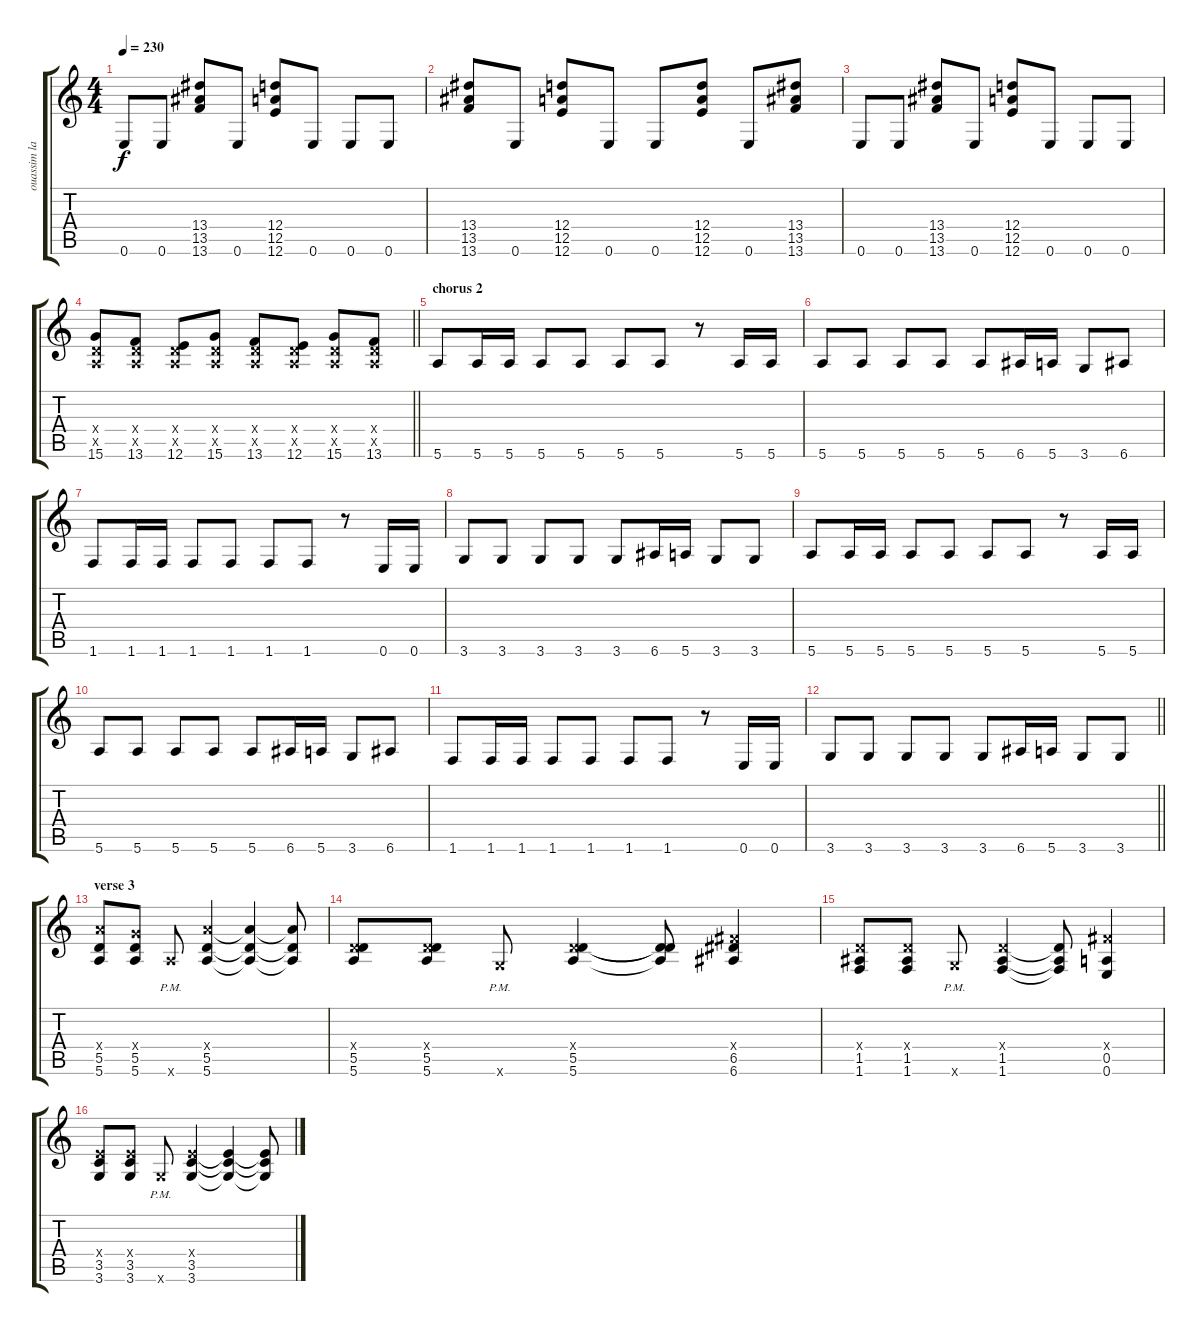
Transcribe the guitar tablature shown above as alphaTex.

\track ("ouassim lahfa" "ouassim la") {instrument distortionguitar}
\staff {score tabs}
\tuning (E4 B3 G3 D3 A2 E2) {hide}
\ts (4 4)
\tempo 230
\clef g2
\ks c
0.6.8{dy f} 0.6.8 (13.4 13.5 13.6).8 0.6.8 (12.4 12.5 12.6).8 0.6.8 0.6.8 0.6.8 |
(13.4 13.5 13.6).8 0.6.8 (12.4 12.5 12.6).8 0.6.8 0.6.8 (12.4 12.5 12.6).8 0.6.8 (13.4 13.5 13.6).8 |
0.6.8 0.6.8 (13.4 13.5 13.6).8 0.6.8 (12.4 12.5 12.6).8 0.6.8 0.6.8 0.6.8 |
\barLineRight lightlight
(0.4{x} 0.5{x} 15.6).8 (0.4{x} 0.5{x} 13.6).8 (0.4{x} 0.5{x} 12.6).8 (0.4{x} 0.5{x} 15.6).8 (0.4{x} 0.5{x} 13.6).8 (0.4{x} 0.5{x} 12.6).8 (0.4{x} 0.5{x} 15.6).8 (0.4{x} 0.5{x} 13.6).8 |
\section ("" "chorus 2")
5.6.8 5.6.16 5.6.16 5.6.8 5.6.8 5.6.8 5.6.8 r.8 5.6.16 5.6.16 |
5.6.8 5.6.8 5.6.8 5.6.8 5.6.8 6.6.16 5.6.16 3.6.8 6.6.8 |
1.6.8 1.6.16 1.6.16 1.6.8 1.6.8 1.6.8 1.6.8 r.8 0.6.16 0.6.16 |
3.6.8 3.6.8 3.6.8 3.6.8 3.6.8 6.6.16 5.6.16 3.6.8 3.6.8 |
5.6.8 5.6.16 5.6.16 5.6.8 5.6.8 5.6.8 5.6.8 r.8 5.6.16 5.6.16 |
5.6.8 5.6.8 5.6.8 5.6.8 5.6.8 6.6.16 5.6.16 3.6.8 6.6.8 |
1.6.8 1.6.16 1.6.16 1.6.8 1.6.8 1.6.8 1.6.8 r.8 0.6.16 0.6.16 |
\barLineRight lightlight
3.6.8 3.6.8 3.6.8 3.6.8 3.6.8 6.6.16 5.6.16 3.6.8 3.6.8 |
\section ("" "verse 3")
(7.4{x} 5.5 5.6).8 (5.4{x} 5.5 5.6).8 5.6{pm x}.8 (7.4{x} 5.5 5.6).4 (7.4{t} 5.5{t} 5.6{t}).4 (7.4{t} 5.5{t} 5.6{t}).8 |
(0.4{x} 5.5 5.6).8 (0.4{x} 5.5 5.6).8 3.6{pm x}.8 (0.4{x} 5.5 5.6).4 (0.4{t} 5.5{t} 5.6{t}).8 (4.4{x} 6.5 6.6).4 |
(0.4{x} 1.5 1.6).8 (0.4{x} 1.5 1.6).8 3.6{pm x}.8 (0.4{x} 1.5 1.6).4 (0.4{t} 1.5{t} 1.6{t}).8 (4.4{x} 0.5 0.6).4 |
(2.4{x} 3.5 3.6).8 (2.4{x} 3.5 3.6).8 3.6{pm x}.8 (2.4{x} 3.5 3.6).4 (2.4{t} 3.5{t} 3.6{t}).4 (2.4{t} 3.5{t} 3.6{t}).8
